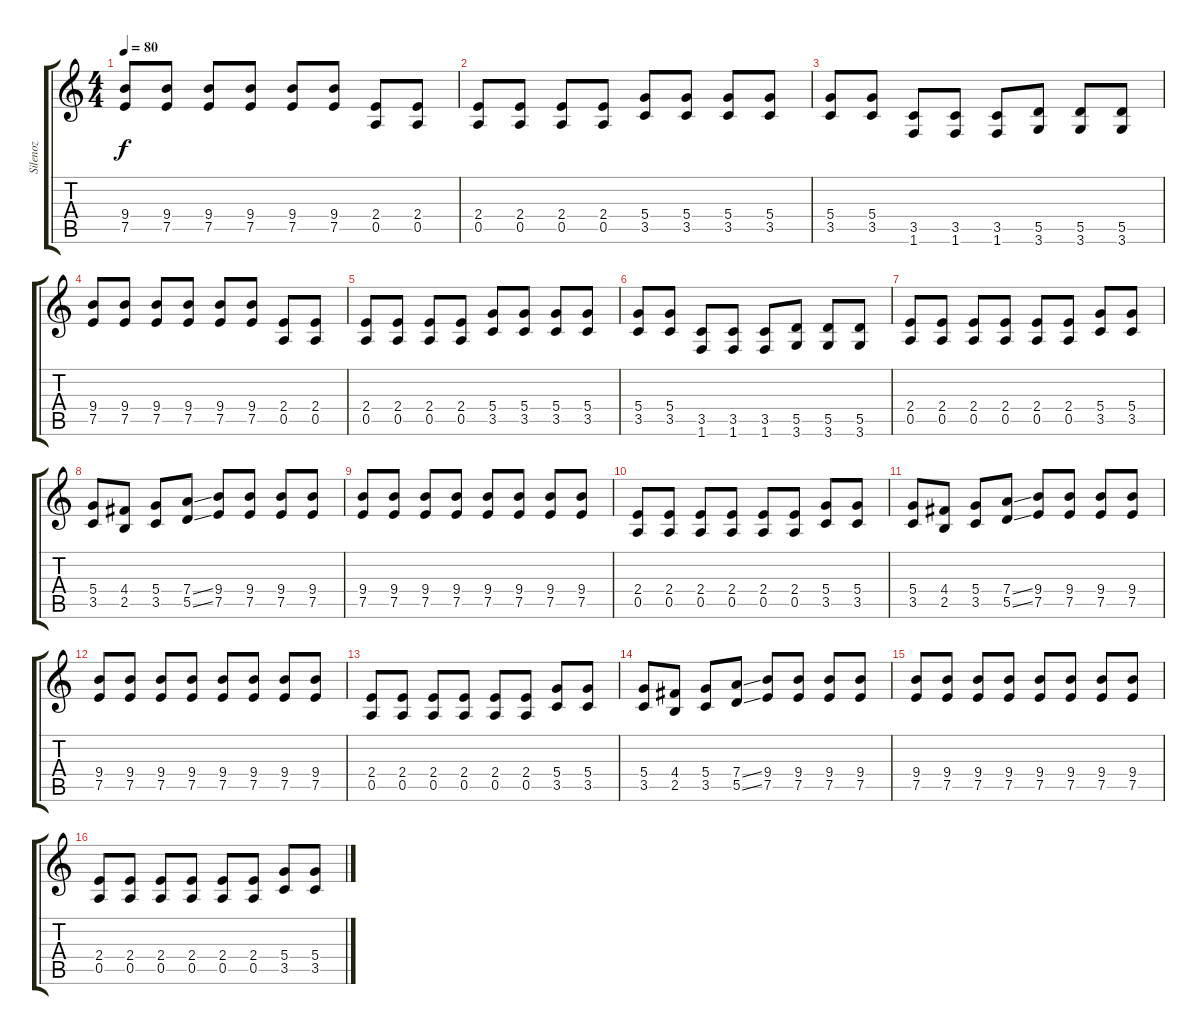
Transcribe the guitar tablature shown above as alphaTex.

\track ("Silenoz" "Silenoz") {instrument overdrivenguitar}
\staff {score tabs}
\tuning (E4 B3 G3 D3 A2 E2) {hide}
\ts (4 4)
\tempo 80
\clef g2
\ks c
(9.4 7.5).8{dy f} (9.4 7.5).8 (9.4 7.5).8 (9.4 7.5).8 (9.4 7.5).8 (9.4 7.5).8 (2.4 0.5).8 (2.4 0.5).8 |
(2.4 0.5).8 (2.4 0.5).8 (2.4 0.5).8 (2.4 0.5).8 (5.4 3.5).8 (5.4 3.5).8 (5.4 3.5).8 (5.4 3.5).8 |
(5.4 3.5).8 (5.4 3.5).8 (3.5 1.6).8 (3.5 1.6).8 (3.5 1.6).8 (5.5 3.6).8 (5.5 3.6).8 (5.5 3.6).8 |
(9.4 7.5).8 (9.4 7.5).8 (9.4 7.5).8 (9.4 7.5).8 (9.4 7.5).8 (9.4 7.5).8 (2.4 0.5).8 (2.4 0.5).8 |
(2.4 0.5).8 (2.4 0.5).8 (2.4 0.5).8 (2.4 0.5).8 (5.4 3.5).8 (5.4 3.5).8 (5.4 3.5).8 (5.4 3.5).8 |
(5.4 3.5).8 (5.4 3.5).8 (3.5 1.6).8 (3.5 1.6).8 (3.5 1.6).8 (5.5 3.6).8 (5.5 3.6).8 (5.5 3.6).8 |
(2.4 0.5).8 (2.4 0.5).8 (2.4 0.5).8 (2.4 0.5).8 (2.4 0.5).8 (2.4 0.5).8 (5.4 3.5).8 (5.4 3.5).8 |
(5.4 3.5).8 (4.4 2.5).8 (5.4 3.5).8 (7.4{ss} 5.5{ss}).8 (9.4 7.5).8 (9.4 7.5).8 (9.4 7.5).8 (9.4 7.5).8 |
(9.4 7.5).8 (9.4 7.5).8 (9.4 7.5).8 (9.4 7.5).8 (9.4 7.5).8 (9.4 7.5).8 (9.4 7.5).8 (9.4 7.5).8 |
(2.4 0.5).8 (2.4 0.5).8 (2.4 0.5).8 (2.4 0.5).8 (2.4 0.5).8 (2.4 0.5).8 (5.4 3.5).8 (5.4 3.5).8 |
(5.4 3.5).8 (4.4 2.5).8 (5.4 3.5).8 (7.4{ss} 5.5{ss}).8 (9.4 7.5).8 (9.4 7.5).8 (9.4 7.5).8 (9.4 7.5).8 |
(9.4 7.5).8 (9.4 7.5).8 (9.4 7.5).8 (9.4 7.5).8 (9.4 7.5).8 (9.4 7.5).8 (9.4 7.5).8 (9.4 7.5).8 |
(2.4 0.5).8 (2.4 0.5).8 (2.4 0.5).8 (2.4 0.5).8 (2.4 0.5).8 (2.4 0.5).8 (5.4 3.5).8 (5.4 3.5).8 |
(5.4 3.5).8 (4.4 2.5).8 (5.4 3.5).8 (7.4{ss} 5.5{ss}).8 (9.4 7.5).8 (9.4 7.5).8 (9.4 7.5).8 (9.4 7.5).8 |
(9.4 7.5).8 (9.4 7.5).8 (9.4 7.5).8 (9.4 7.5).8 (9.4 7.5).8 (9.4 7.5).8 (9.4 7.5).8 (9.4 7.5).8 |
(2.4 0.5).8 (2.4 0.5).8 (2.4 0.5).8 (2.4 0.5).8 (2.4 0.5).8 (2.4 0.5).8 (5.4 3.5).8 (5.4 3.5).8
